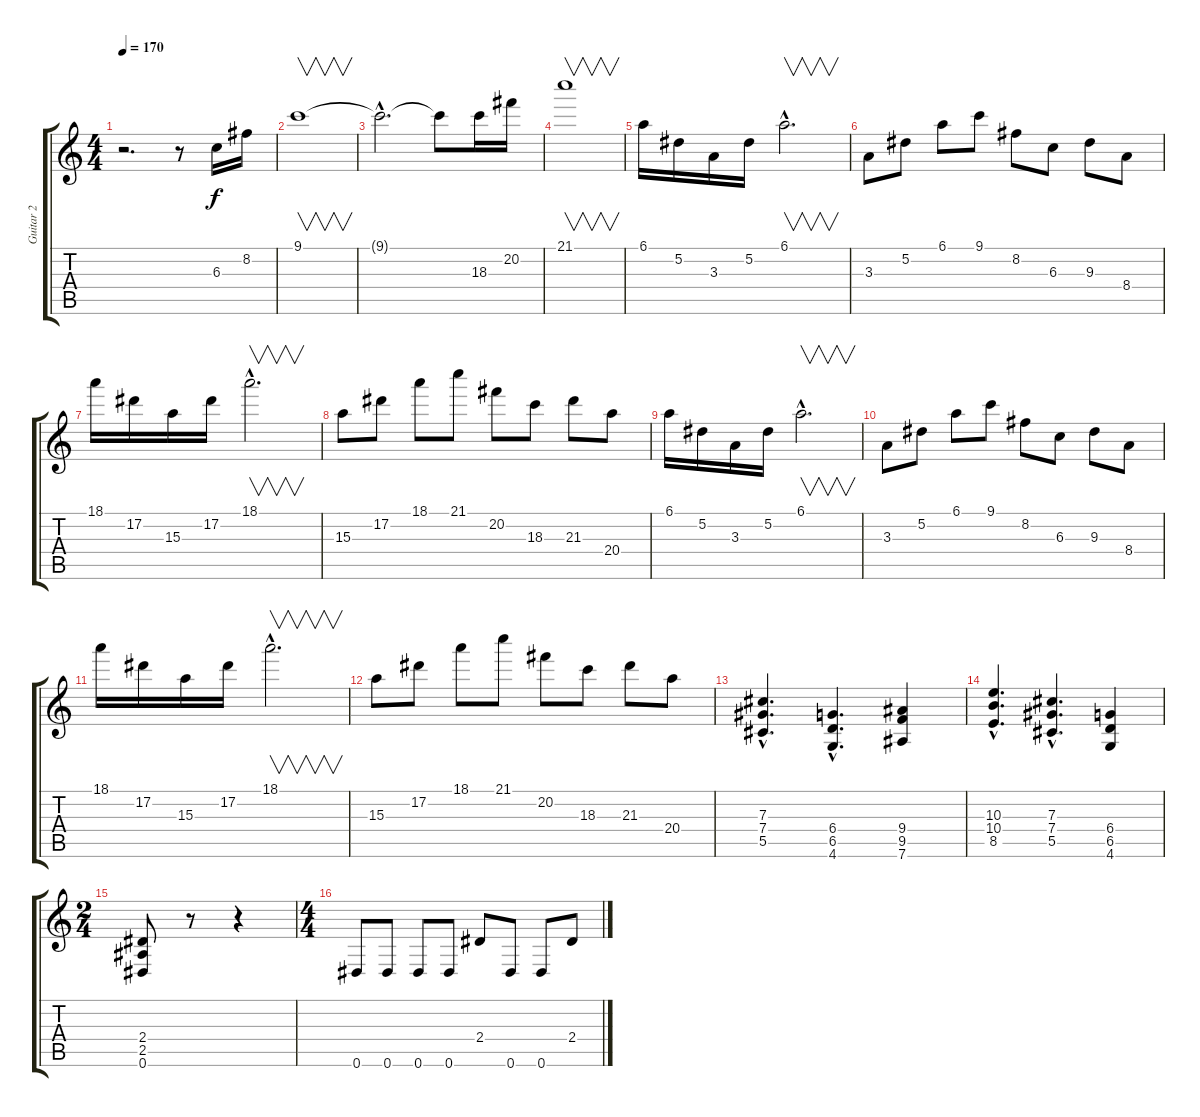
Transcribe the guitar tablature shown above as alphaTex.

\track ("Guitar 2" "Guitar 2") {instrument distortionguitar}
\staff {score tabs}
\tuning (Eb4 Bb3 Gb3 Db3 Ab2 Eb2) {hide}
\ts (4 4)
\tempo 170
\clef g2
\ks c
r.2{d dy f} r.8 6.3.16 8.2.16 |
9.1.1{v} |
9.1{hac t}.2{d} 9.1{t}.8 18.3.16 20.2.16 |
21.1.1{v} |
6.1.16 5.2.16 3.3.16 5.2.16 6.1{hac}.2{v d} |
3.3.8 5.2.8 6.1.8 9.1.8 8.2.8 6.3.8 9.3.8 8.4.8 |
18.1.16 17.2.16 15.3.16 17.2.16 18.1{hac}.2{v d} |
15.3.8 17.2.8 18.1.8 21.1.8 20.2.8 18.3.8 21.3.8 20.4.8 |
6.1.16 5.2.16 3.3.16 5.2.16 6.1{hac}.2{v d} |
3.3.8 5.2.8 6.1.8 9.1.8 8.2.8 6.3.8 9.3.8 8.4.8 |
18.1.16 17.2.16 15.3.16 17.2.16 18.1{hac}.2{v d} |
15.3.8 17.2.8 18.1.8 21.1.8 20.2.8 18.3.8 21.3.8 20.4.8 |
(7.3{hac} 7.4{hac} 5.5{hac}).4{d} (6.4{hac} 6.5{hac} 4.6{hac}).4{d} (9.4 9.5 7.6).4 |
(10.3{hac} 10.4{hac} 8.5{hac}).4{d} (7.3{hac} 7.4{hac} 5.5{hac}).4{d} (6.4 6.5 4.6).4 |
\ts (2 4)
(2.4 2.5 0.6).8 r.8 r.4 |
\ts (4 4)
0.6.8 0.6.8 0.6.8 0.6.8 2.4.8 0.6.8 0.6.8 2.4.8
